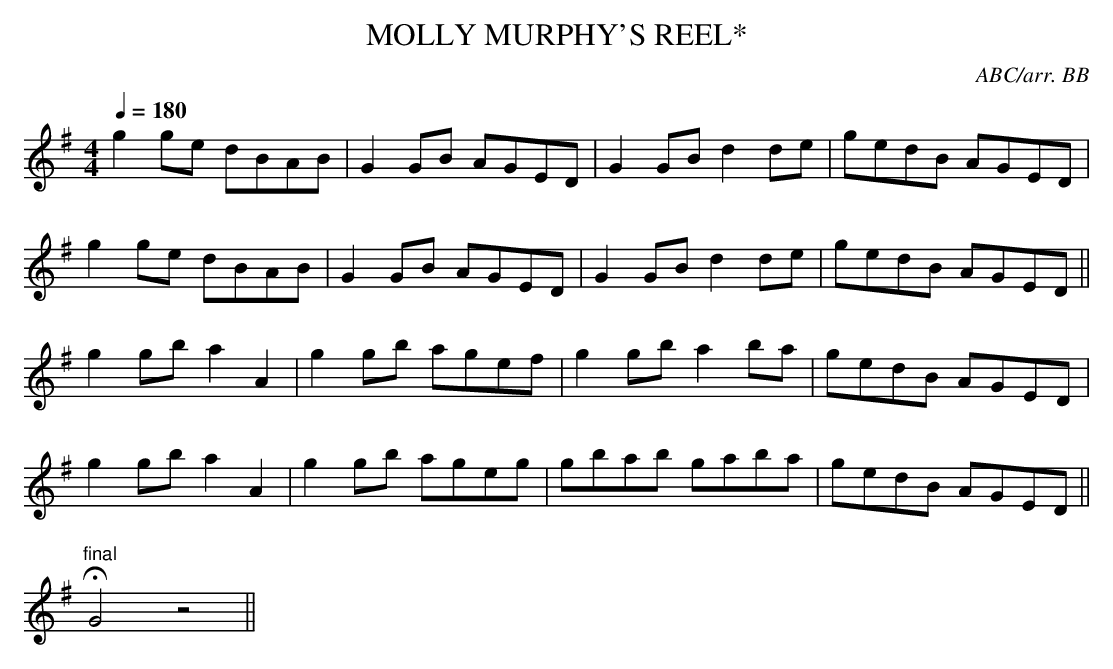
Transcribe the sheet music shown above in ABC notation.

X:1
T:MOLLY MURPHY'S REEL*
C:ABC/arr. BB
Q:1/4=180
L:1/8
M:4/4
K:G
g2ge dBAB|G2GB AGED|G2GB d2de|gedB AGED|
g2 ge dBAB|G2 GB AGED|G2 GB d2 de|gedB AGED||
g2 gb a2 A2|g2 gb agef|g2 gb a2 ba|gedB AGED|
g2 gb a2 A2|g2 gb ageg|gbab gaba|gedB AGED||
"final"HG4z4||
